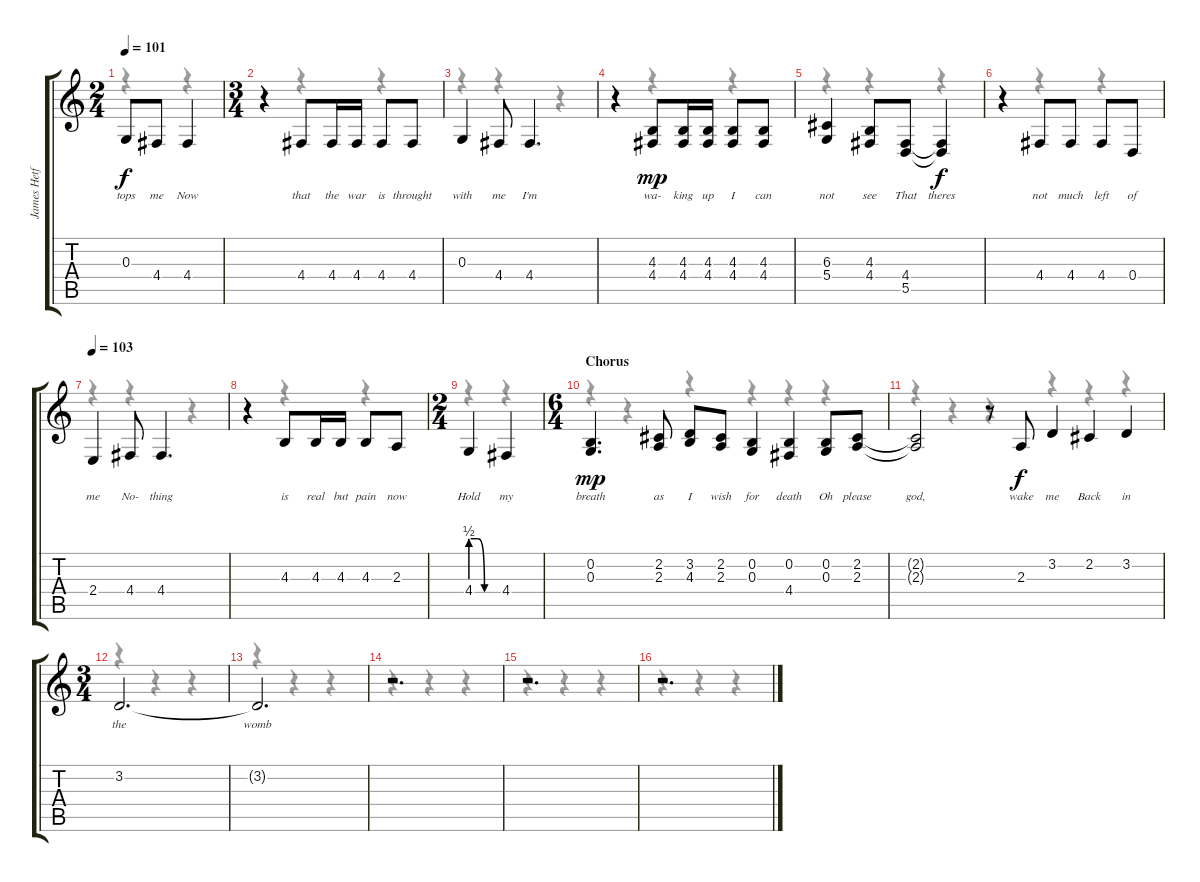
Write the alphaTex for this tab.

\track ("James Hetfield (Lead Vocals)" "James Hetf") {instrument clarinet}
\staff {score tabs}
\tuning (E4 B3 G3 D3 A2 E2) {hide}
\voice
\ts (2 4)
\tempo 101
\clef g2
\ks c
0.3.8{lyrics (0 "tops") lyrics (1 "") lyrics (2 "") lyrics (3 "") lyrics (4 "") dy f} 4.4.8{lyrics (0 "me") lyrics (1 "") lyrics (2 "") lyrics (3 "") lyrics (4 "")} 4.4.4{lyrics (0 "Now") lyrics (1 "") lyrics (2 "") lyrics (3 "") lyrics (4 "")} |
\ts (3 4)
r.4 4.4.8{lyrics (0 "that") lyrics (1 "") lyrics (2 "") lyrics (3 "") lyrics (4 "")} 4.4.16{lyrics (0 "the") lyrics (1 "") lyrics (2 "") lyrics (3 "") lyrics (4 "")} 4.4.16{lyrics (0 "war") lyrics (1 "") lyrics (2 "") lyrics (3 "") lyrics (4 "")} 4.4.8{lyrics (0 "is") lyrics (1 "") lyrics (2 "") lyrics (3 "") lyrics (4 "")} 4.4.8{lyrics (0 "throught") lyrics (1 "") lyrics (2 "") lyrics (3 "") lyrics (4 "")} |
0.3.4{lyrics (0 "with") lyrics (1 "") lyrics (2 "") lyrics (3 "") lyrics (4 "")} 4.4.8{lyrics (0 "me") lyrics (1 "") lyrics (2 "") lyrics (3 "") lyrics (4 "")} 4.4.4{d lyrics (0 "I'm") lyrics (1 "") lyrics (2 "") lyrics (3 "") lyrics (4 "")} |
r.4 (4.3 4.4).8{lyrics (0 "wa-") lyrics (1 "") lyrics (2 "") lyrics (3 "") lyrics (4 "") dy mp} (4.3 4.4).16{lyrics (0 "king") lyrics (1 "") lyrics (2 "") lyrics (3 "") lyrics (4 "")} (4.3 4.4).16{lyrics (0 "up") lyrics (1 "") lyrics (2 "") lyrics (3 "") lyrics (4 "")} (4.3 4.4).8{lyrics (0 "I") lyrics (1 "") lyrics (2 "") lyrics (3 "") lyrics (4 "")} (4.3 4.4).8{lyrics (0 "can") lyrics (1 "") lyrics (2 "") lyrics (3 "") lyrics (4 "")} |
(6.3 5.4).4{lyrics (0 "not") lyrics (1 "") lyrics (2 "") lyrics (3 "") lyrics (4 "")} (4.3 4.4).8{lyrics (0 "see") lyrics (1 "") lyrics (2 "") lyrics (3 "") lyrics (4 "")} (4.4 5.5).8{lyrics (0 "That") lyrics (1 "") lyrics (2 "") lyrics (3 "") lyrics (4 "")} (4.4{t} 5.5{t}).4{lyrics (0 "theres") lyrics (1 "") lyrics (2 "") lyrics (3 "") lyrics (4 "") dy f} |
r.4 4.4.8{lyrics (0 "not") lyrics (1 "") lyrics (2 "") lyrics (3 "") lyrics (4 "")} 4.4.8{lyrics (0 "much") lyrics (1 "") lyrics (2 "") lyrics (3 "") lyrics (4 "")} 4.4.8{lyrics (0 "left") lyrics (1 "") lyrics (2 "") lyrics (3 "") lyrics (4 "")} 0.4.8{lyrics (0 "of") lyrics (1 "") lyrics (2 "") lyrics (3 "") lyrics (4 "")} |
\tempo 103
2.4.4{lyrics (0 "me") lyrics (1 "") lyrics (2 "") lyrics (3 "") lyrics (4 "")} 4.4.8{lyrics (0 "No-") lyrics (1 "") lyrics (2 "") lyrics (3 "") lyrics (4 "")} 4.4.4{d lyrics (0 "thing") lyrics (1 "") lyrics (2 "") lyrics (3 "") lyrics (4 "")} |
r.4 4.3.8{lyrics (0 "is") lyrics (1 "") lyrics (2 "") lyrics (3 "") lyrics (4 "")} 4.3.16{lyrics (0 "real") lyrics (1 "") lyrics (2 "") lyrics (3 "") lyrics (4 "")} 4.3.16{lyrics (0 "but") lyrics (1 "") lyrics (2 "") lyrics (3 "") lyrics (4 "")} 4.3.8{lyrics (0 "pain") lyrics (1 "") lyrics (2 "") lyrics (3 "") lyrics (4 "")} 2.3.8{lyrics (0 "now") lyrics (1 "") lyrics (2 "") lyrics (3 "") lyrics (4 "")} |
\ts (2 4)
4.4{be (custom 0 2 15 2 30 0 60 0)}.4{lyrics (0 "Hold") lyrics (1 "") lyrics (2 "") lyrics (3 "") lyrics (4 "")} 4.4.4{lyrics (0 "my") lyrics (1 "") lyrics (2 "") lyrics (3 "") lyrics (4 "")} |
\ts (6 4)
\section ("" "Chorus")
(0.2 0.3).4{d lyrics (0 "breath") lyrics (1 "") lyrics (2 "") lyrics (3 "") lyrics (4 "") dy mp} (2.2 2.3).8{lyrics (0 "as") lyrics (1 "") lyrics (2 "") lyrics (3 "") lyrics (4 "")} (3.2 4.3).8{lyrics (0 "I") lyrics (1 "") lyrics (2 "") lyrics (3 "") lyrics (4 "")} (2.2 2.3).8{lyrics (0 "wish") lyrics (1 "") lyrics (2 "") lyrics (3 "") lyrics (4 "")} (0.2 0.3).4{lyrics (0 "for") lyrics (1 "") lyrics (2 "") lyrics (3 "") lyrics (4 "")} (0.2 4.4).4{lyrics (0 "death") lyrics (1 "") lyrics (2 "") lyrics (3 "") lyrics (4 "")} (0.2 0.3).8{lyrics (0 "Oh") lyrics (1 "") lyrics (2 "") lyrics (3 "") lyrics (4 "")} (2.2 2.3).8{lyrics (0 "please") lyrics (1 "") lyrics (2 "") lyrics (3 "") lyrics (4 "")} |
(2.2{t} 2.3{t}).2{lyrics (0 "god,") lyrics (1 "") lyrics (2 "") lyrics (3 "") lyrics (4 "")} r.8 2.3.8{lyrics (0 "wake") lyrics (1 "") lyrics (2 "") lyrics (3 "") lyrics (4 "") dy f} 3.2.4{lyrics (0 "me") lyrics (1 "") lyrics (2 "") lyrics (3 "") lyrics (4 "")} 2.2.4{lyrics (0 "Back") lyrics (1 "") lyrics (2 "") lyrics (3 "") lyrics (4 "")} 3.2.4{lyrics (0 "in") lyrics (1 "") lyrics (2 "") lyrics (3 "") lyrics (4 "")} |
\ts (3 4)
3.2.2{d lyrics (0 "the") lyrics (1 "") lyrics (2 "") lyrics (3 "") lyrics (4 "")} |
3.2{t}.2{d lyrics (0 "womb") lyrics (1 "") lyrics (2 "") lyrics (3 "") lyrics (4 "")} |
r.2{d} |
r.2{d} |
r.2{d}
\voice
\clef g2
\ottava regular
\simile none
\ks c
r.4{dy f} r.4 |
r.4 r.4 r.4 |
r.4 r.4 r.4 |
r.4 r.4 r.4 |
r.4 r.4 r.4 |
r.4 r.4 r.4 |
r.4 r.4 r.4 |
r.4 r.4 r.4 |
r.4 r.4 |
r.4 r.4 r.4 r.4 r.4 r.4 |
r.4 r.4 r.4 r.4 r.4 r.4 |
r.4 r.4 r.4 |
r.4 r.4 r.4 |
r.4 r.4 r.4 |
r.4 r.4 r.4 |
r.4 r.4 r.4
